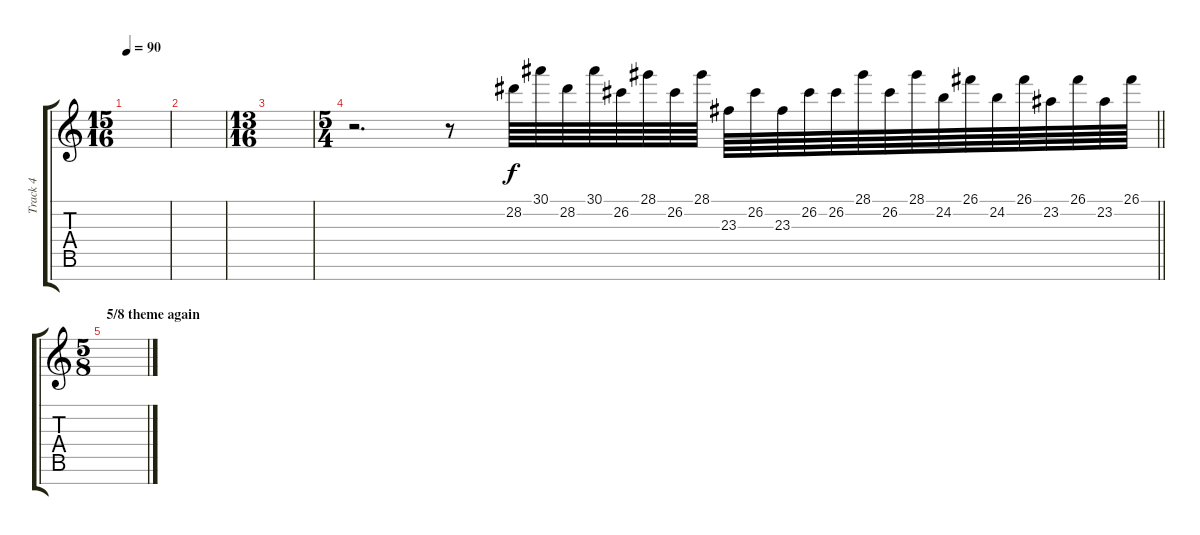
\track ("Track 4" "Track 4") {instrument lead1square}
\staff {score tabs}
\tuning (E4 B3 G3 D3 A2 E2 B1) {hide}
\ts (15 16)
\tempo 90
\clef g2
\ks c
|
|
\ts (13 16)
|
\ts (5 4)
\barLineRight lightlight
r.2{d} r.8 28.2.64 30.1.64 28.2.64 30.1.64 26.2.64 28.1.64 26.2.64 28.1.64 23.3.64 26.2.64 23.3.64 26.2.64 26.2.64 28.1.64 26.2.64 28.1.64 24.2.64 26.1.64 24.2.64 26.1.64 23.2.64 26.1.64 23.2.64 26.1.64 |
\ts (5 8)
\section ("" "5/8 theme again")
